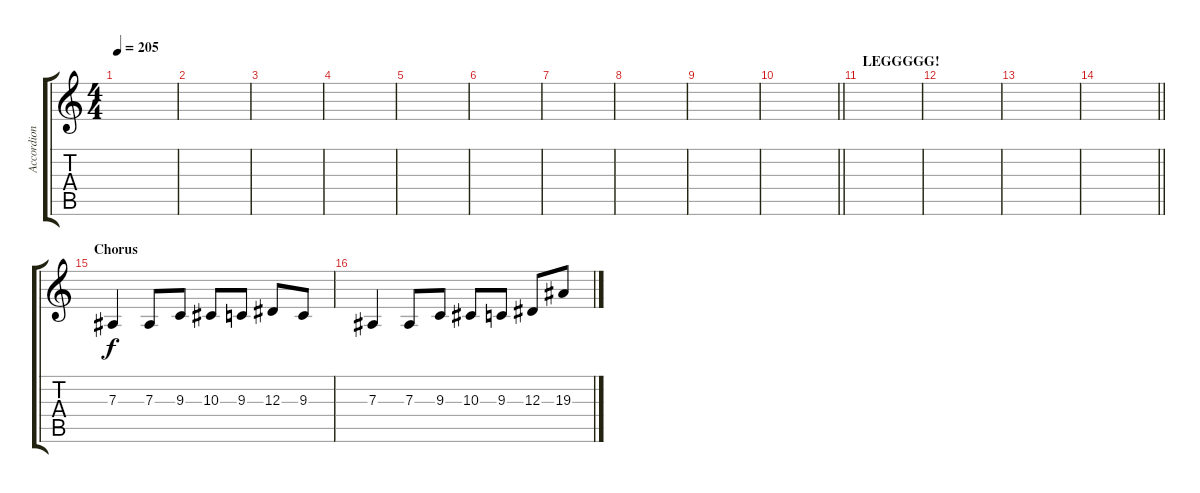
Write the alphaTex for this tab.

\track ("Accordion" "Accordion") {instrument accordion}
\staff {score tabs}
\tuning (C4 G3 Eb3 Bb2 F2 C2) {hide}
\ts (4 4)
\tempo 205
\clef g2
\ks c
|
|
|
|
|
|
|
|
|
\barLineRight lightlight
|
\section ("" "LEGGGGG!")
|
|
|
\barLineRight lightlight
|
\section ("" "Chorus")
7.3.4 7.3.8 9.3.8 10.3.8 9.3.8 12.3.8 9.3.8 |
7.3.4 7.3.8 9.3.8 10.3.8 9.3.8 12.3.8 19.3.8
